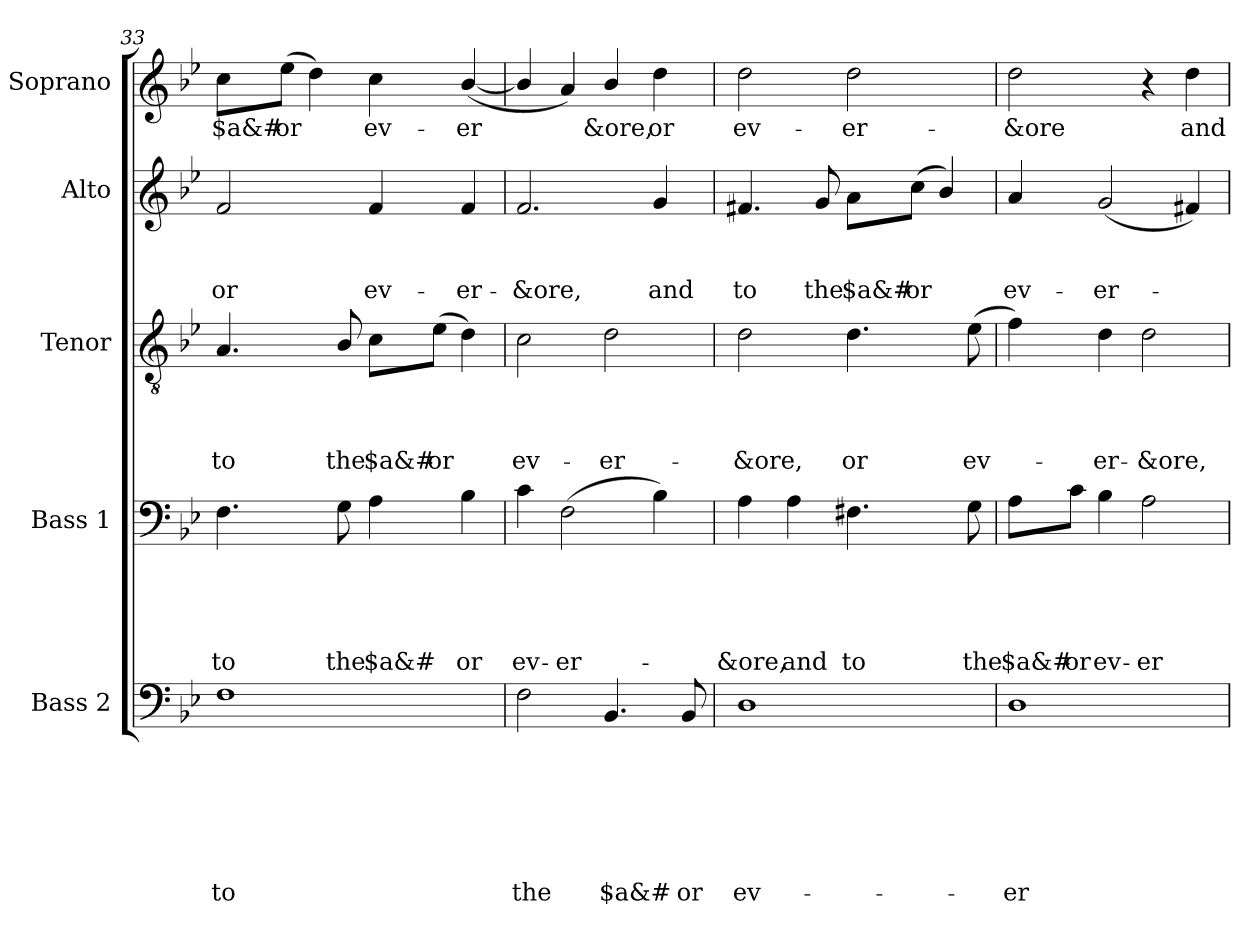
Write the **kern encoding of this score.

**kern	**text	**text	**text	**text	**text	**text	**text	**kern	**text	**text	**text	**text	**text	**kern	**text	**text	**text	**text	**kern	**text	**text	**text	**kern	**text
*part5	*part5	*part5	*part5	*part5	*part5	*part5	*part5	*part4	*part4	*part4	*part4	*part4	*part4	*part3	*part3	*part3	*part3	*part3	*part2	*part2	*part2	*part2	*part1	*part1
*staff5	*staff5	*staff5	*staff5	*staff5	*staff5	*staff5	*staff5	*staff4	*staff4	*staff4	*staff4	*staff4	*staff4	*staff3	*staff3	*staff3	*staff3	*staff3	*staff2	*staff2	*staff2	*staff2	*staff1	*staff1
*I"Bass 2	*	*	*	*	*	*	*	*I"Bass 1	*	*	*	*	*	*I"Tenor	*	*	*	*	*I"Alto	*	*	*	*I"Soprano	*
*clefF4	*	*	*	*	*	*	*	*clefF4	*	*	*	*	*	*clefGv2	*	*	*	*	*clefG2	*	*	*	*clefG2	*
*k[b-e-]	*	*	*	*	*	*	*	*k[b-e-]	*	*	*	*	*	*k[b-e-]	*	*	*	*	*k[b-e-]	*	*	*	*k[b-e-]	*
*B-:	*	*	*	*	*	*	*	*B-:	*	*	*	*	*	*B-:	*	*	*	*	*B-:	*	*	*	*B-:	*
=33	=33	=33	=33	=33	=33	=33	=33	=33	=33	=33	=33	=33	=33	=33	=33	=33	=33	=33	=33	=33	=33	=33	=33	=33
!	!	!	!	!	!	!	!LO:LY:b	!	!	!	!	!	!LO:LY:b	!	!	!	!	!LO:LY:b	!	!	!	!LO:LY:b	!	!LO:LY:b
1F	.	.	.	.	.	.	to	4.F\	.	.	.	.	to	4.A/	.	.	.	to	2f/	.	.	or	8cc\L	$a&#
!	!	!	!	!	!	!	!	!	!	!	!	!	!	!	!	!	!	!	!	!	!	!	!	!LO:LY:b
.	.	.	.	.	.	.	.	.	.	.	.	.	.	.	.	.	.	.	.	.	.	.	(>8ee-\J	or
.	.	.	.	.	.	.	.	.	.	.	.	.	.	.	.	.	.	.	.	.	.	.	4dd\)	.
!	!	!	!	!	!	!	!	!	!	!	!	!	!LO:LY:b	!	!	!	!	!LO:LY:b	!	!	!	!	!	!
.	.	.	.	.	.	.	.	8G\	.	.	.	.	the	8B-/	.	.	.	the	.	.	.	.	.	.
!	!	!	!	!	!	!	!	!	!	!	!	!	!LO:LY:b	!	!	!	!	!LO:LY:b	!	!	!	!LO:LY:b	!	!LO:LY:b
.	.	.	.	.	.	.	.	4A\	.	.	.	.	$a&#	8c\L	.	.	.	$a&#	4f/	.	.	ev-	4cc\	ev-
!	!	!	!	!	!	!	!	!	!	!	!	!	!	!	!	!	!	!LO:LY:b	!	!	!	!	!	!
.	.	.	.	.	.	.	.	.	.	.	.	.	.	(>8e-\J	.	.	.	or	.	.	.	.	.	.
!	!	!	!	!	!	!	!	!	!	!	!	!	!LO:LY:b	!	!	!	!	!	!	!	!	!LO:LY:b	!	!LO:LY:b
.	.	.	.	.	.	.	.	4B-\	.	.	.	.	or	4d\)	.	.	.	.	4f/	.	.	-er-	(<[<4b-/	-er
=34	=34	=34	=34	=34	=34	=34	=34	=34	=34	=34	=34	=34	=34	=34	=34	=34	=34	=34	=34	=34	=34	=34	=34	=34
!	!	!	!	!	!	!	!LO:LY:b	!	!	!	!	!	!LO:LY:b	!	!	!	!	!LO:LY:b	!	!	!	!LO:LY:b	!	!
2F\	.	.	.	.	.	.	the	4c\	.	.	.	.	ev-	2c\	.	.	.	ev-	2.f/	.	.	-&ore,	4b-/]	.
!	!	!	!	!	!	!	!	!	!	!	!	!	!LO:LY:b	!	!	!	!	!	!	!	!	!	!	!
.	.	.	.	.	.	.	.	(>2F\	.	.	.	.	-er-	.	.	.	.	.	.	.	.	.	4a/)	.
!	!	!	!	!	!	!	!LO:LY:b	!	!	!	!	!	!	!	!	!	!	!LO:LY:b	!	!	!	!	!	!LO:LY:b
4.BB-/	.	.	.	.	.	.	$a&#	.	.	.	.	.	.	2d\	.	.	.	-er-	.	.	.	.	4b-/	&ore,
!	!	!	!	!	!	!	!	!	!	!	!	!	!	!	!	!	!	!	!	!	!	!LO:LY:b	!	!LO:LY:b
.	.	.	.	.	.	.	.	4B-\)	.	.	.	.	.	.	.	.	.	.	4g/	.	.	and	4dd\	or
!	!	!	!	!	!	!	!LO:LY:b	!	!	!	!	!	!	!	!	!	!	!	!	!	!	!	!	!
8BB-/	.	.	.	.	.	.	or	.	.	.	.	.	.	.	.	.	.	.	.	.	.	.	.	.
=35	=35	=35	=35	=35	=35	=35	=35	=35	=35	=35	=35	=35	=35	=35	=35	=35	=35	=35	=35	=35	=35	=35	=35	=35
!	!	!	!	!	!	!	!LO:LY:b	!	!	!	!	!	!LO:LY:b	!	!	!	!	!LO:LY:b	!	!	!	!LO:LY:b	!	!LO:LY:b
1D	.	.	.	.	.	.	ev-	4A\	.	.	.	.	-&ore,	2d\	.	.	.	-&ore,	4.f#X/	.	.	to	2dd\	ev-
!	!	!	!	!	!	!	!	!	!	!	!	!	!LO:LY:b	!	!	!	!	!	!	!	!	!	!	!
.	.	.	.	.	.	.	.	4A\	.	.	.	.	and	.	.	.	.	.	.	.	.	.	.	.
!	!	!	!	!	!	!	!	!	!	!	!	!	!	!	!	!	!	!	!	!	!	!LO:LY:b	!	!
.	.	.	.	.	.	.	.	.	.	.	.	.	.	.	.	.	.	.	8g/	.	.	the	.	.
!	!	!	!	!	!	!	!	!	!	!	!	!	!LO:LY:b	!	!	!	!	!LO:LY:b	!	!	!	!LO:LY:b	!	!LO:LY:b
.	.	.	.	.	.	.	.	4.F#X\	.	.	.	.	to	4.d\	.	.	.	or	8a\L	.	.	$a&#	2dd\	-er-
!	!	!	!	!	!	!	!	!	!	!	!	!	!	!	!	!	!	!	!	!	!	!LO:LY:b	!	!
.	.	.	.	.	.	.	.	.	.	.	.	.	.	.	.	.	.	.	(>8cc\J	.	.	or	.	.
.	.	.	.	.	.	.	.	.	.	.	.	.	.	.	.	.	.	.	4b-/)	.	.	.	.	.
!	!	!	!	!	!	!	!	!	!	!	!	!	!LO:LY:b	!	!	!	!	!LO:LY:b	!	!	!	!	!	!
.	.	.	.	.	.	.	.	8G\	.	.	.	.	the	(>8e-\	.	.	.	ev-	.	.	.	.	.	.
=36	=36	=36	=36	=36	=36	=36	=36	=36	=36	=36	=36	=36	=36	=36	=36	=36	=36	=36	=36	=36	=36	=36	=36	=36
!	!	!	!	!	!	!	!LO:LY:b	!	!	!	!	!	!LO:LY:b	!	!	!	!	!	!	!	!	!LO:LY:b	!	!LO:LY:b
1D	.	.	.	.	.	.	-er-	8A\L	.	.	.	.	$a&#	4f\)	.	.	.	.	4a/	.	.	ev-	2dd\	-&ore
!	!	!	!	!	!	!	!	!	!	!	!	!	!LO:LY:b	!	!	!	!	!	!	!	!	!	!	!
.	.	.	.	.	.	.	.	8c\J	.	.	.	.	or	.	.	.	.	.	.	.	.	.	.	.
!	!	!	!	!	!	!	!	!	!	!	!	!	!LO:LY:b	!	!	!	!	!LO:LY:b	!	!	!	!LO:LY:b	!	!
.	.	.	.	.	.	.	.	4B-\	.	.	.	.	ev-	4d\	.	.	.	-er-	(<2g/	.	.	-er-	.	.
!	!	!	!	!	!	!	!	!	!	!	!	!	!LO:LY:b	!	!	!	!	!LO:LY:b	!	!	!	!	!	!
.	.	.	.	.	.	.	.	2A\	.	.	.	.	-er-	2d\	.	.	.	-&ore,	.	.	.	.	4r	.
!	!	!	!	!	!	!	!	!	!	!	!	!	!	!	!	!	!	!	!	!	!	!	!	!LO:LY:b
.	.	.	.	.	.	.	.	.	.	.	.	.	.	.	.	.	.	.	4f#X/)	.	.	.	4dd\	and
=	=	=	=	=	=	=	=	=	=	=	=	=	=	=	=	=	=	=	=	=	=	=	=	=
*-	*-	*-	*-	*-	*-	*-	*-	*-	*-	*-	*-	*-	*-	*-	*-	*-	*-	*-	*-	*-	*-	*-	*-	*-
